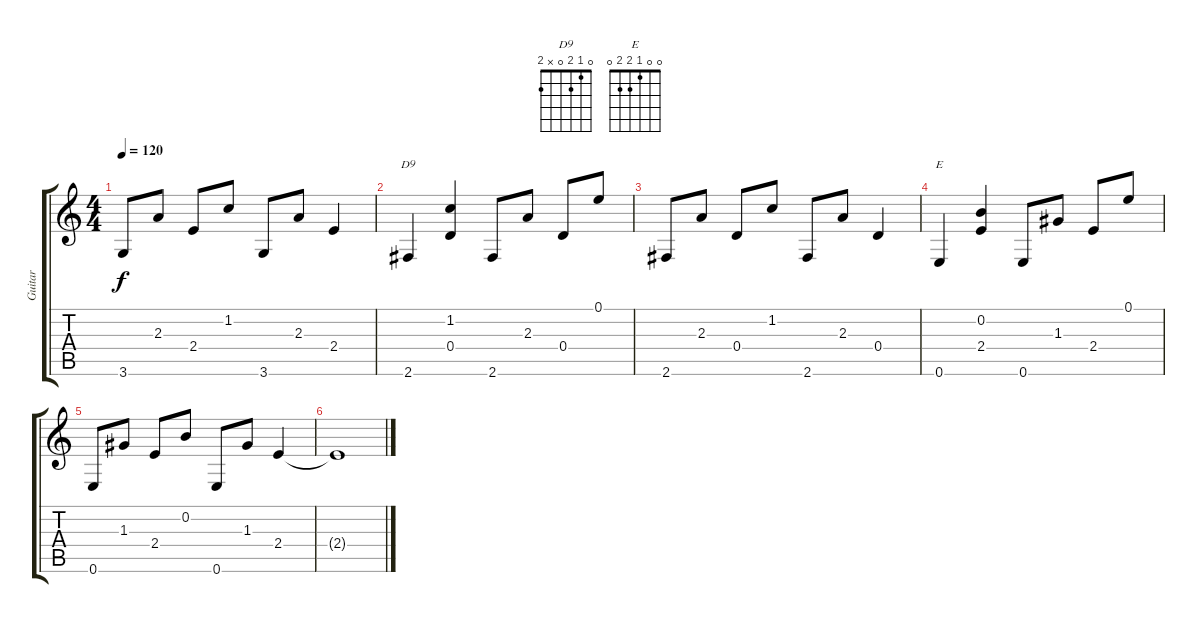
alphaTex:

\track ("Guitar" "Guitar") {instrument distortionguitar}
\staff {score tabs}
\tuning (E4 B3 G3 D3 A2 E2) {hide}
\chord ("D9" 0 1 2 0 x 2)
\chord ("E" 0 0 1 2 2 0)
\ts (4 4)
\tempo 120
\clef g2
\ks c
3.6.8{dy f} 2.3.8 2.4.8 1.2.8 3.6.8 2.3.8 2.4.4 |
2.6.4{ch "D9"} (1.2 0.4).4 2.6.8 2.3.8 0.4.8 0.1.8 |
2.6.8 2.3.8 0.4.8 1.2.8 2.6.8 2.3.8 0.4.4 |
0.6.4{ch "E"} (0.2 2.4).4 0.6.8 1.3.8 2.4.8 0.1.8 |
0.6.8 1.3.8 2.4.8 0.2.8 0.6.8 1.3.8 2.4.4 |
2.4{t}.1
